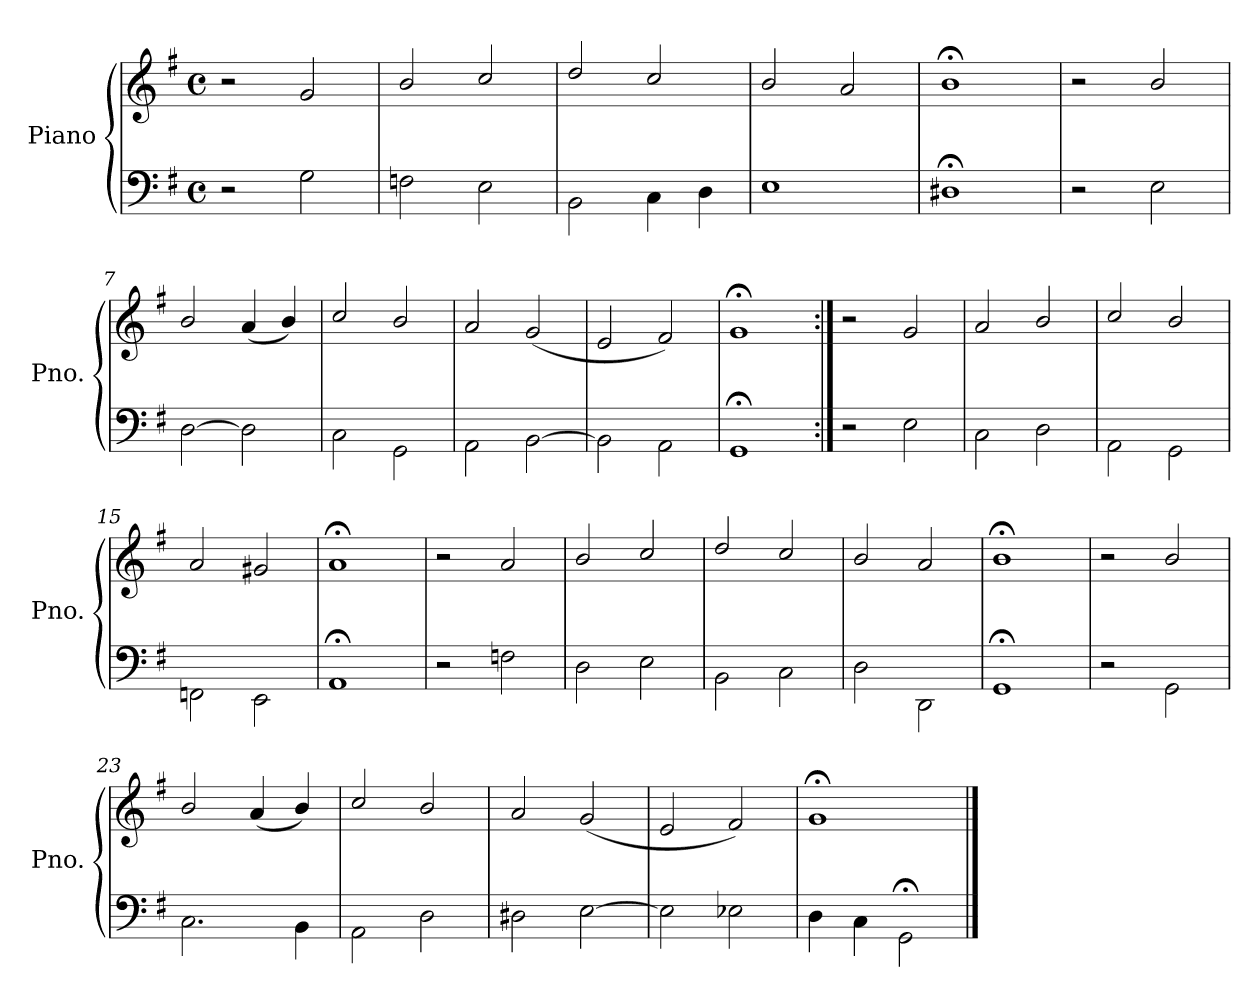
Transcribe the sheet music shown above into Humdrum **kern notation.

**kern	**kern
*part1	*part1
*staff2	*staff1
*I"Piano	*
*I'Pno.	*
*clefF4	*clefG2
*k[f#]	*k[f#]
*G:	*G:
*M4/4	*M4/4
*met(c)	*met(c)
=1	=1
2r	2r
2G\	2g/
=2	=2
2Fn\	2b/
2E\	2cc/
=3	=3
2BB\	2dd/
4C\	2cc/
4D\	.
=4	=4
1E	2b/
.	2a/
=5	=5
1D#X;	1b;<
=6	=6
2r	2r
2E\	2b/
=7	=7
[<2D\	2b/
2D\]	(4a/
.	4b/)
=8	=8
2C\	2cc/
2GG\	2b/
=9	=9
2AA\	2a/
[<2BB\	(2g/
=10	=10
2BB\]	2e/
2AA\	2f#/)
=11	=11
1GG;	1g;<
!!LO:PB:g=z
=12:|!	=12:|!
2r	2r
2E\	2g/
=13	=13
2C\	2a/
2D\	2b/
=14	=14
2AA\	2cc/
2GG\	2b/
=15	=15
2FFn\	2a/
2EE\	2g#X/
=16	=16
1AA;	1a;<
=17	=17
2r	2r
2Fn\	2a/
=18	=18
2D\	2b/
2E\	2cc/
=19	=19
2BB\	2dd/
2C\	2cc/
=20	=20
2D\	2b/
2DD\	2a/
=21	=21
1GG;	1b;<
!!LO:LB:g=z
=22	=22
2r	2r
2GG\	2b/
=23	=23
2.C\	2b/
.	(4a/
4BB\	4b/)
=24	=24
2AA\	2cc/
2D\	2b/
=25	=25
2D#X\	2a/
[<2E\	(2g/
=26	=26
2E\]	2e/
2E-X\	2f#/)
=27	=27
4D\	1g;<
4C\	.
2GG;\	.
==	==
*-	*-
